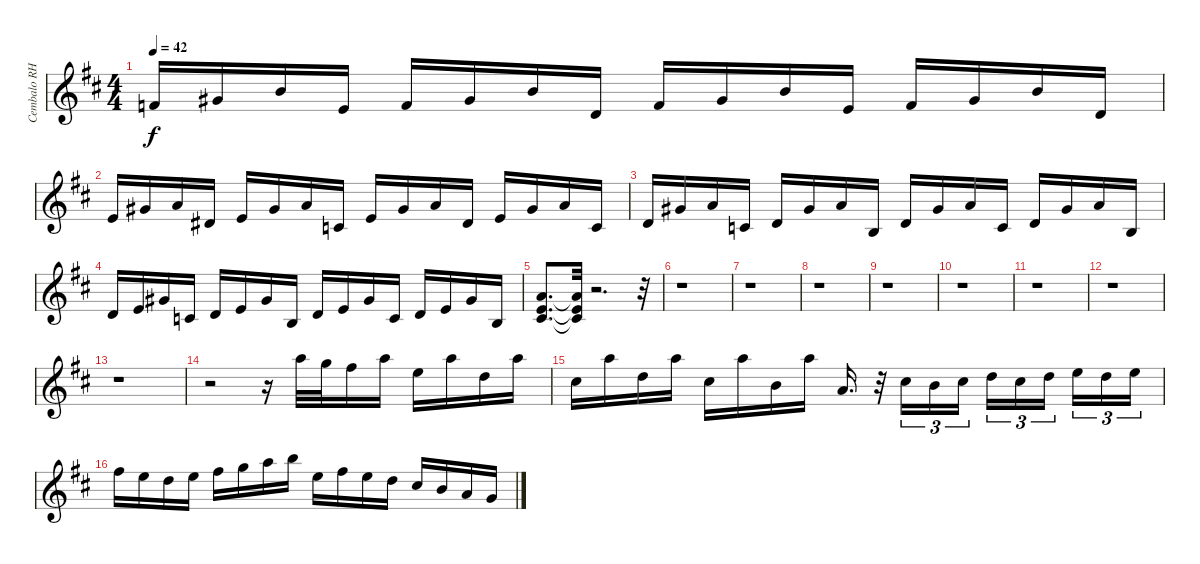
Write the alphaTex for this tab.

\track ("Cembalo RH" "Cembalo RH") {mute instrument acousticgrandpiano}
\staff {score}
\tuning (E4 B3 G3 D3 A2 E2) {hide}
\ts (4 4)
\tempo 42
\clef g2
\ks d
6.2.16{dy f} 4.1.16 7.1.16 0.1.16 6.2.16 4.1.16 7.1.16 7.3.16 6.2.16 4.1.16 7.1.16 0.1.16 6.2.16 4.1.16 7.1.16 7.3.16 |
0.1.16 4.1.16 5.1.16 4.2.16 5.2.16 4.1.16 5.1.16 5.3.16 5.2.16 4.1.16 5.1.16 4.2.16 5.2.16 4.1.16 5.1.16 5.3.16 |
3.2.16 4.1.16 5.1.16 5.3.16 3.2.16 4.1.16 5.1.16 4.3.16 3.2.16 4.1.16 5.1.16 5.3.16 3.2.16 4.1.16 5.1.16 4.3.16 |
3.2.16 0.1.16 4.1.16 5.3.16 3.2.16 0.1.16 4.1.16 0.2.16 3.2.16 0.1.16 4.1.16 5.3.16 3.2.16 0.1.16 4.1.16 0.2.16 |
(5.1 5.2 6.3).8{d} (5.1{t} 5.2{t} 6.3{t}).32 r.2{d} r.32 |
r.1 |
r.1 |
r.1 |
r.1 |
r.1 |
r.1 |
r.1 |
r.1 |
r.2 r.16 17.1.32 15.1.32 14.1.16 17.1.16 17.2.16 17.1.16 15.2.16 17.1.16 |
14.2.16 17.1.16 15.2.16 17.1.16 14.2.16 17.1.16 16.3.16 17.1.16 14.3.16{d} r.32 14.2.16{tu (3 2)} 12.2.16{tu (3 2)} 14.2.16{tu (3 2)} 15.2.16{tu (3 2)} 14.2.16{tu (3 2)} 15.2.16{tu (3 2) beam splitsecondary} 12.1.16{tu (3 2)} 10.1.16{tu (3 2)} 12.1.16{tu (3 2)} |
14.1.16 12.1.16 10.1.16 12.1.16 14.1.16 15.1.16 17.1.16 19.1.16 17.2.16 19.2.16 17.2.16 19.3.16 18.3.16 16.3.16 14.3.16 12.3.16
